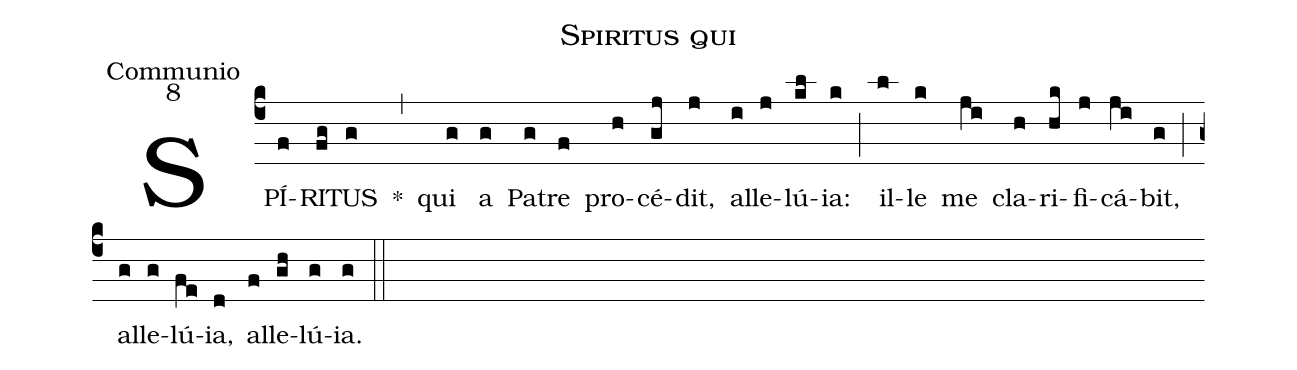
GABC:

name:Spiritus qui;
office-part:Communio;
mode:8;
%%
(c4) SPÍ(f)RI(fg)TUS(g) *(,) qui(g) a(g) Pa(g)tre(f) pro(h)cé(gj)dit,(j) al(i)le(j)lú(kl)ia:(k) (;) il(l)le(k) me(ji) cla(h)ri(hk)fi(j)cá(ji)bit,(g) (;) al(g)le(g)lú(fe)ia,(d) al(f)le(gh)lú(g)ia.(g) (::)
